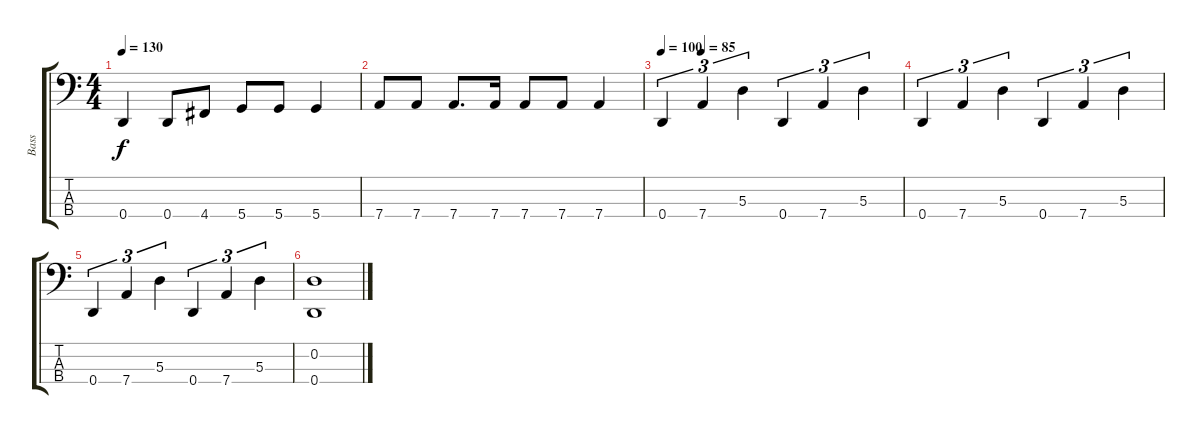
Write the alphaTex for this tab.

\track ("Bass" "Bass") {instrument electricbasspick}
\staff {score tabs}
\tuning (G2 D2 A1 D1) {hide}
\ts (4 4)
\tempo 130
\clef f4
\ks c
0.4.4{dy f} 0.4.8 4.4.8 5.4.8 5.4.8 5.4.4 |
7.4.8 7.4.8 7.4.8{d} 7.4.16 7.4.8 7.4.8 7.4.4 |
\tempo 100
\tempo (85 0.16666666666666666)
0.4.4{tu (3 2)} 7.4.4{tu (3 2)} 5.3.4{tu (3 2)} 0.4.4{tu (3 2)} 7.4.4{tu (3 2)} 5.3.4{tu (3 2)} |
0.4.4{tu (3 2)} 7.4.4{tu (3 2)} 5.3.4{tu (3 2)} 0.4.4{tu (3 2)} 7.4.4{tu (3 2)} 5.3.4{tu (3 2)} |
0.4.4{tu (3 2)} 7.4.4{tu (3 2)} 5.3.4{tu (3 2)} 0.4.4{tu (3 2)} 7.4.4{tu (3 2)} 5.3.4{tu (3 2)} |
(0.2 0.4).1
